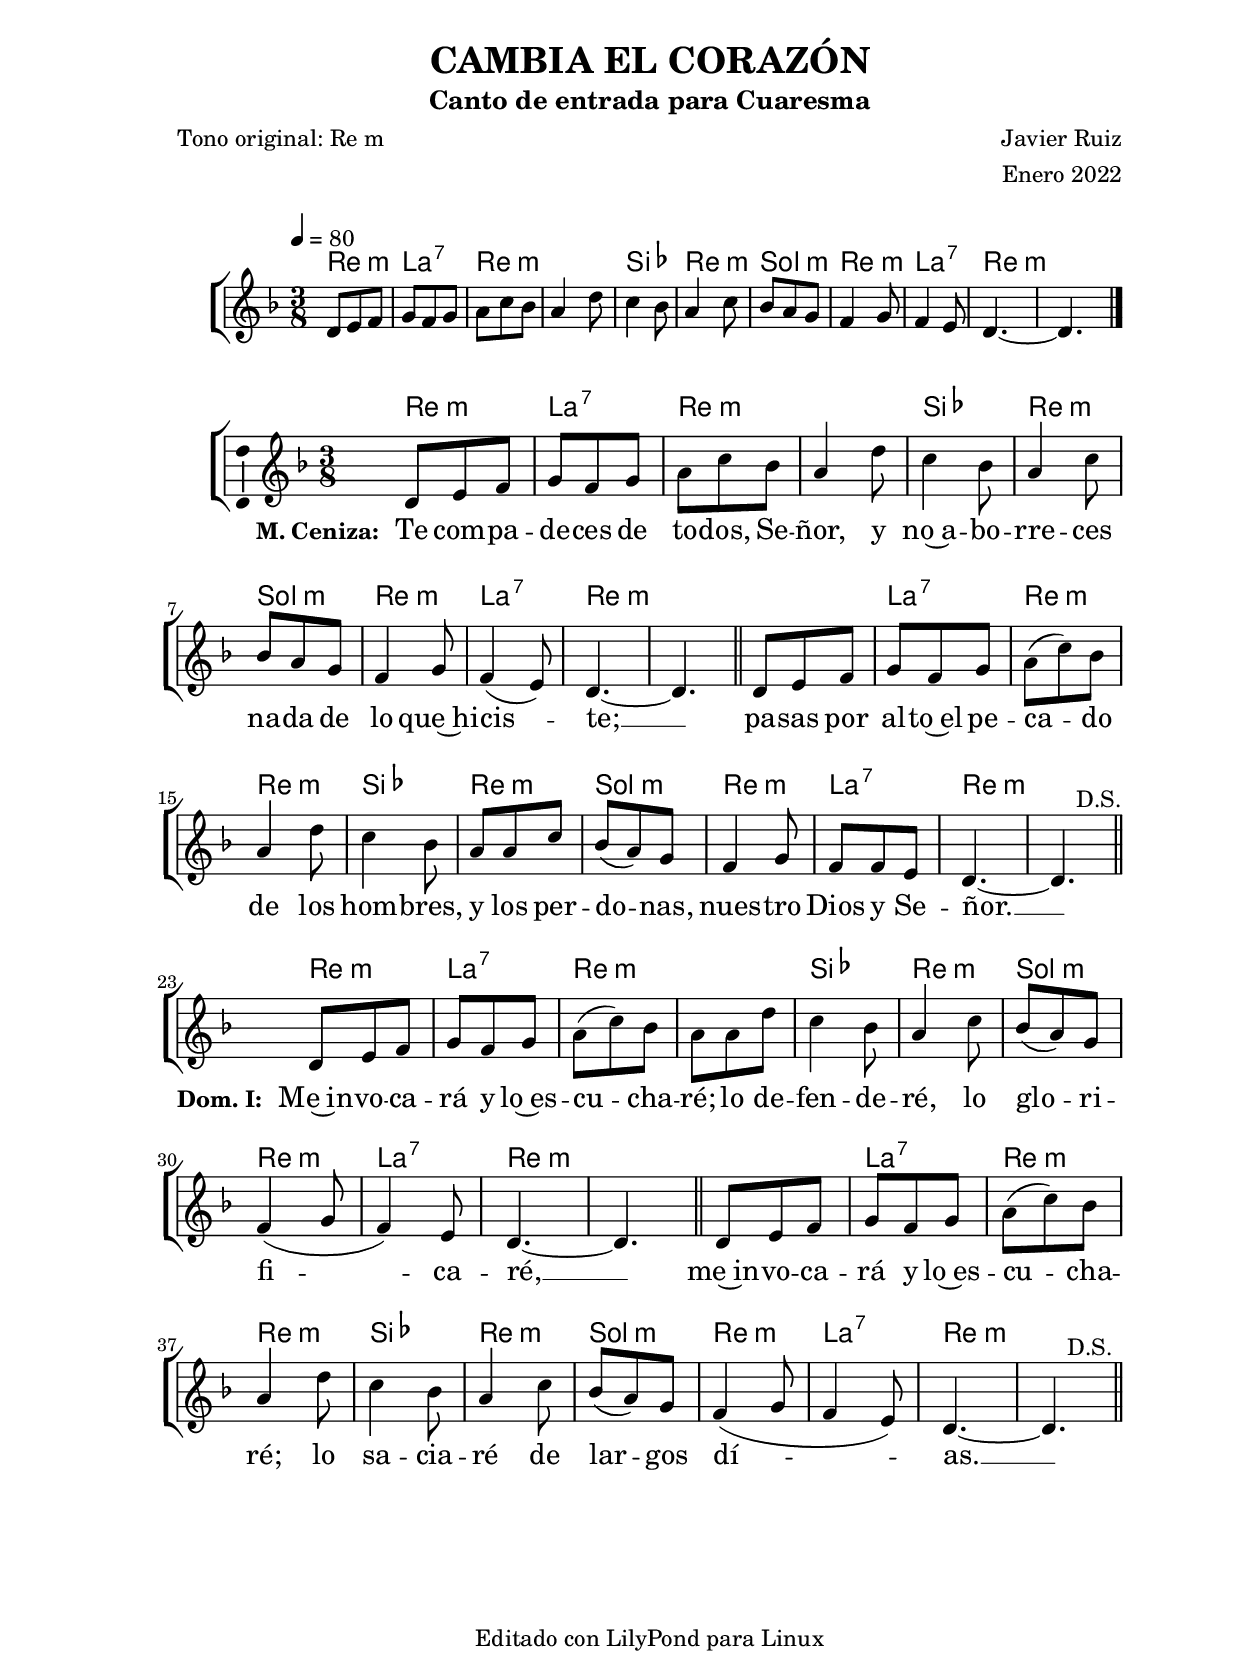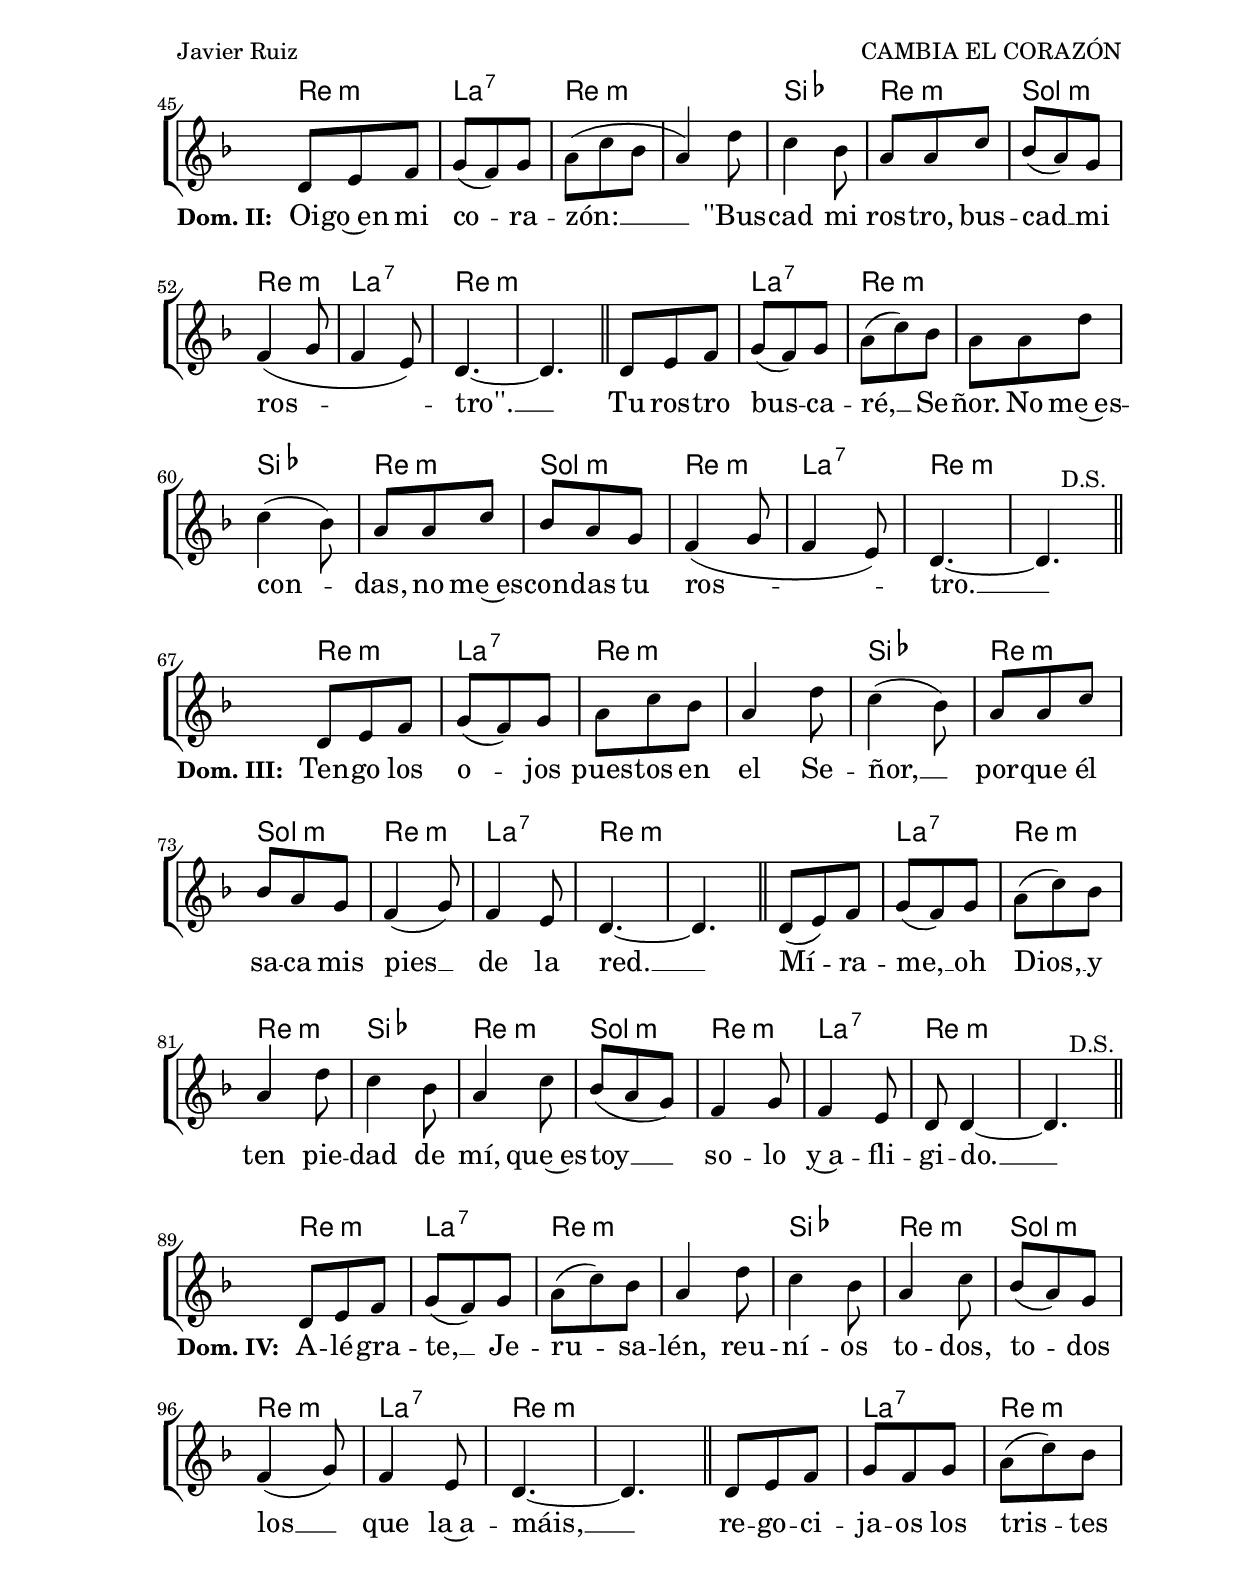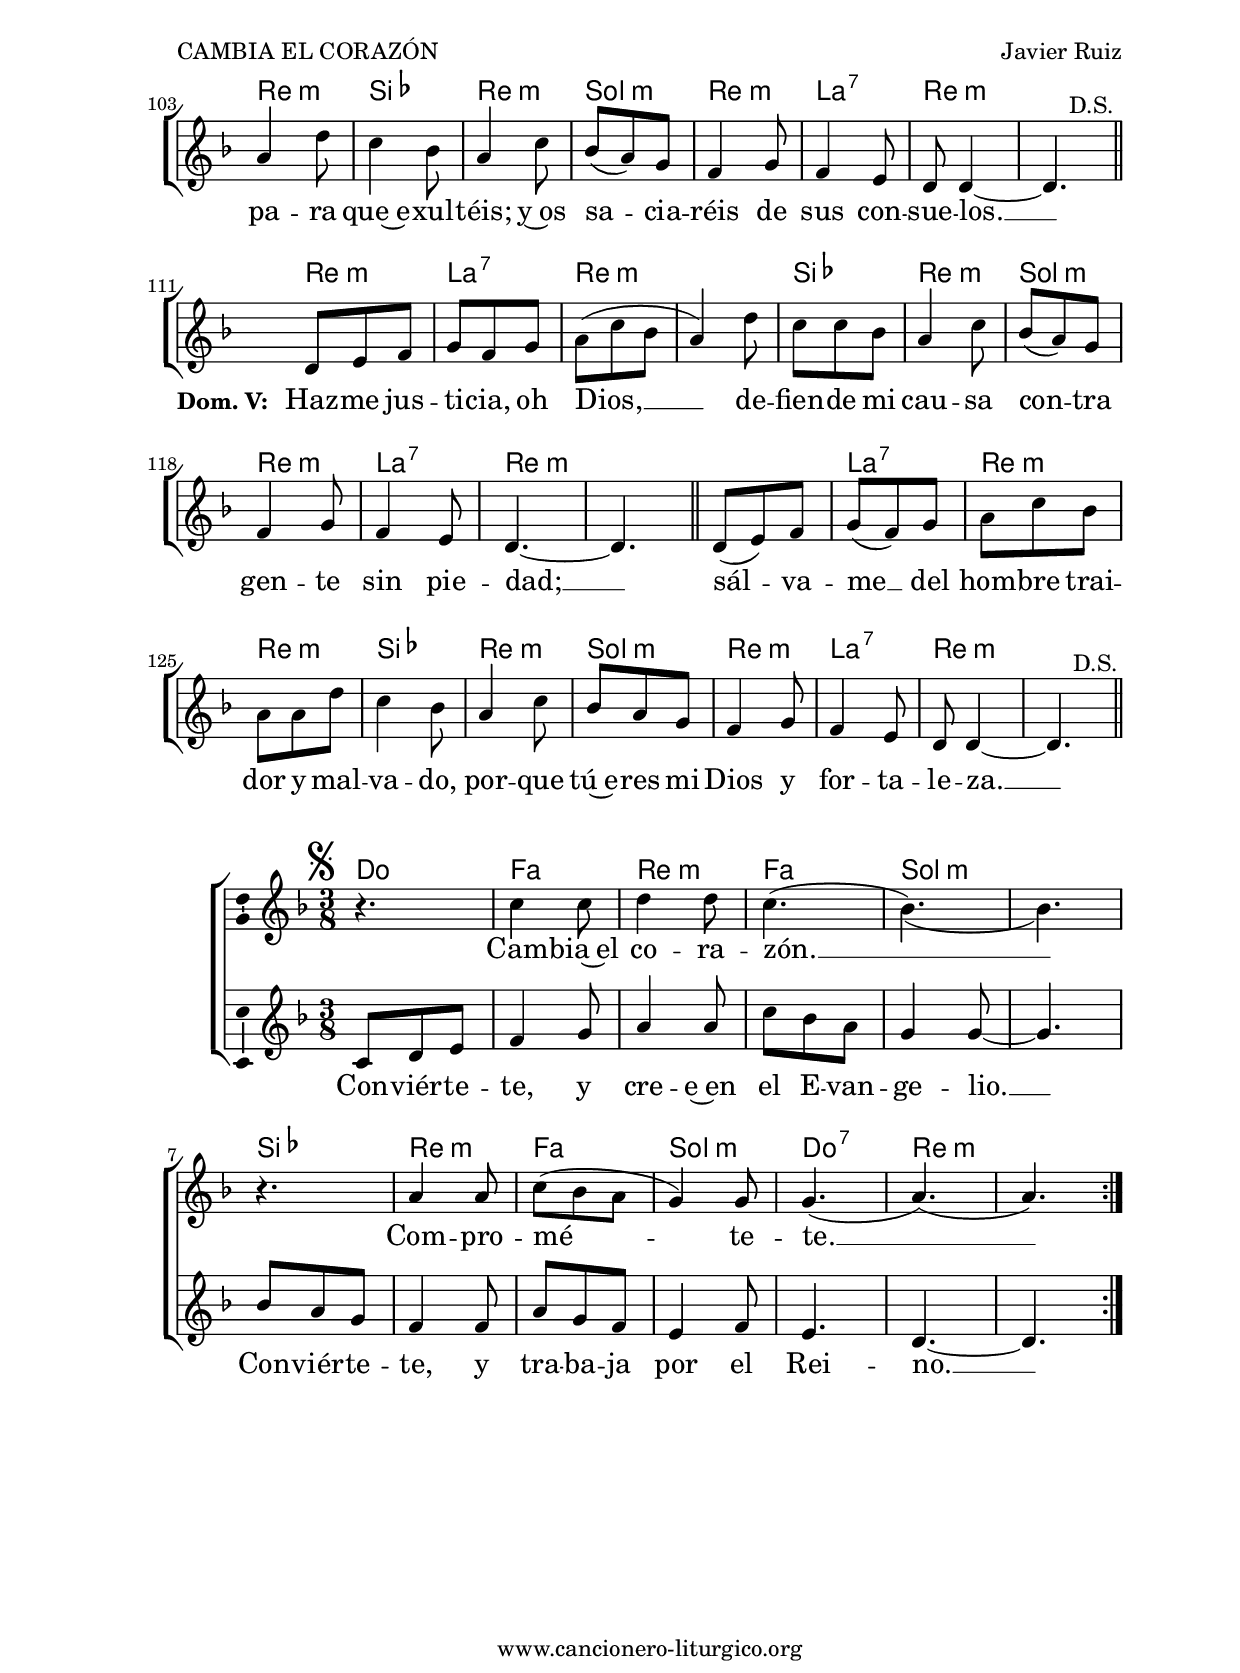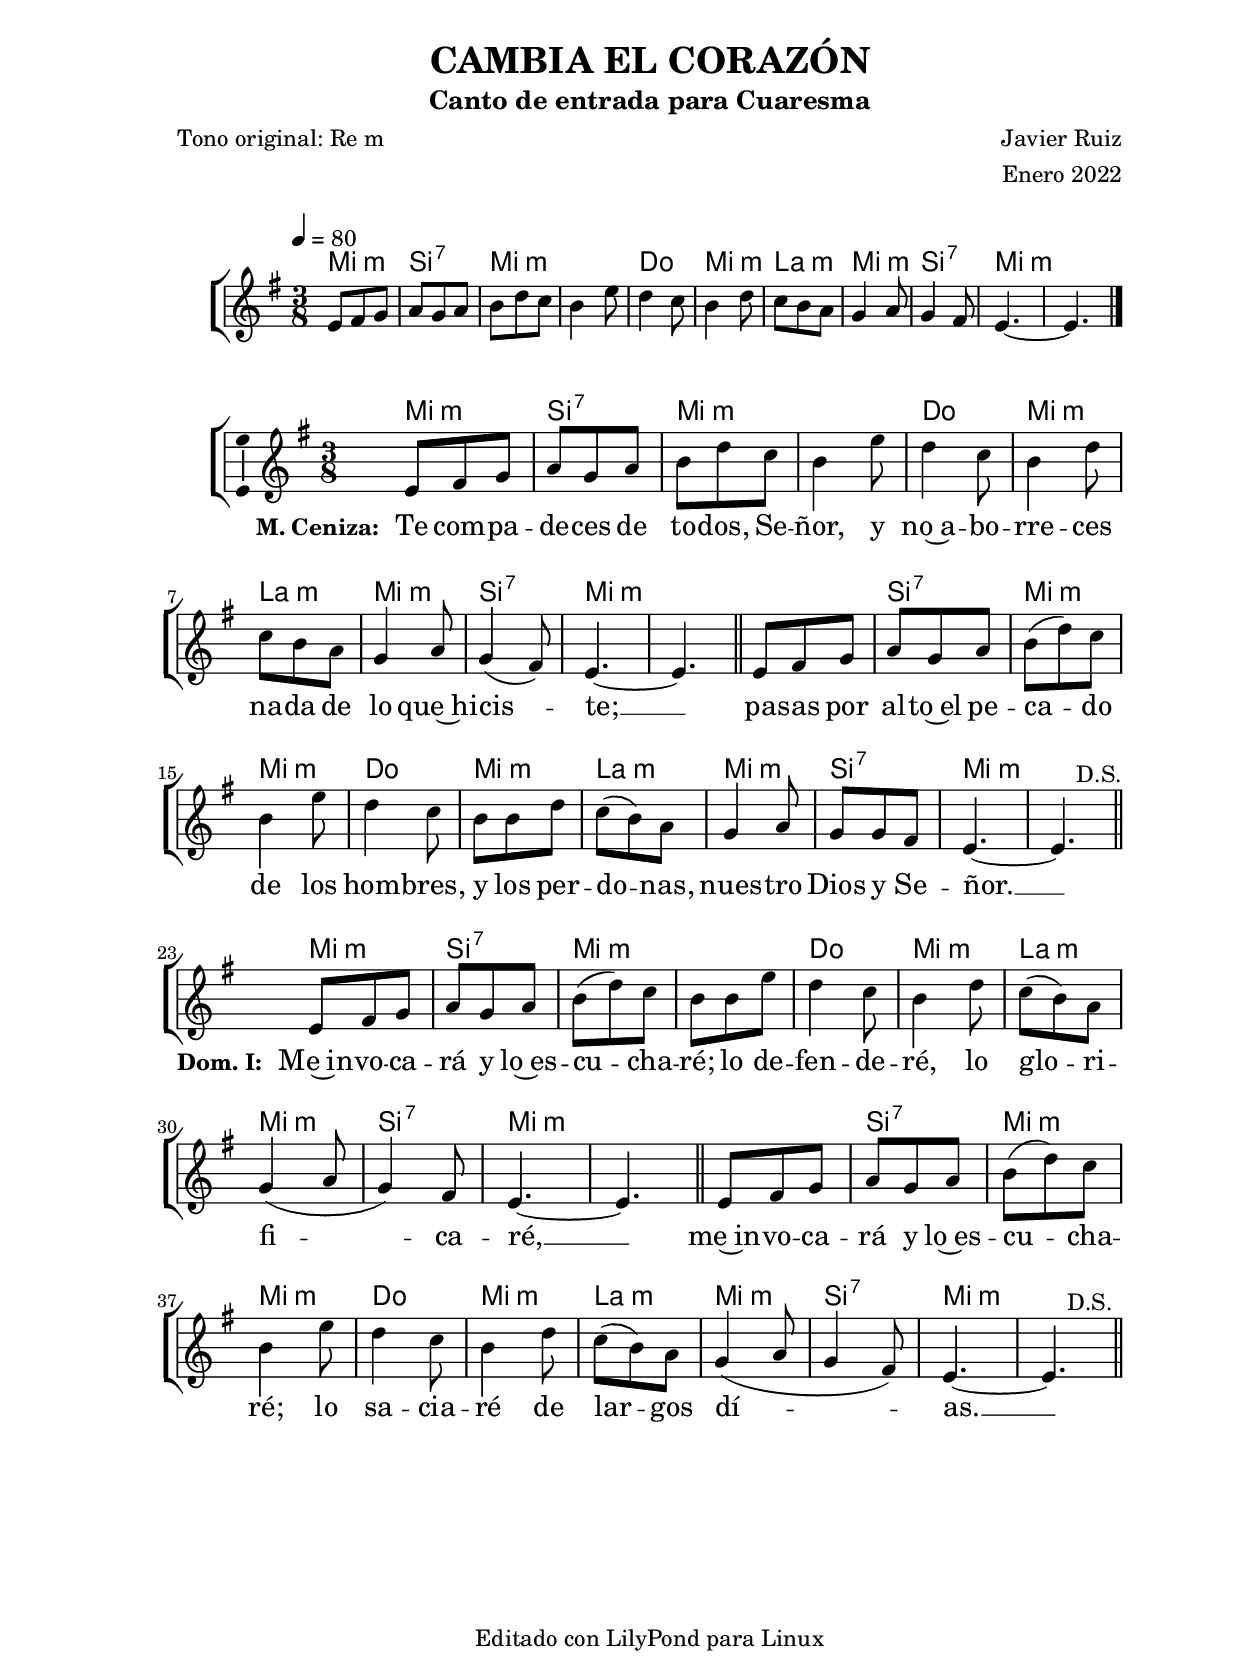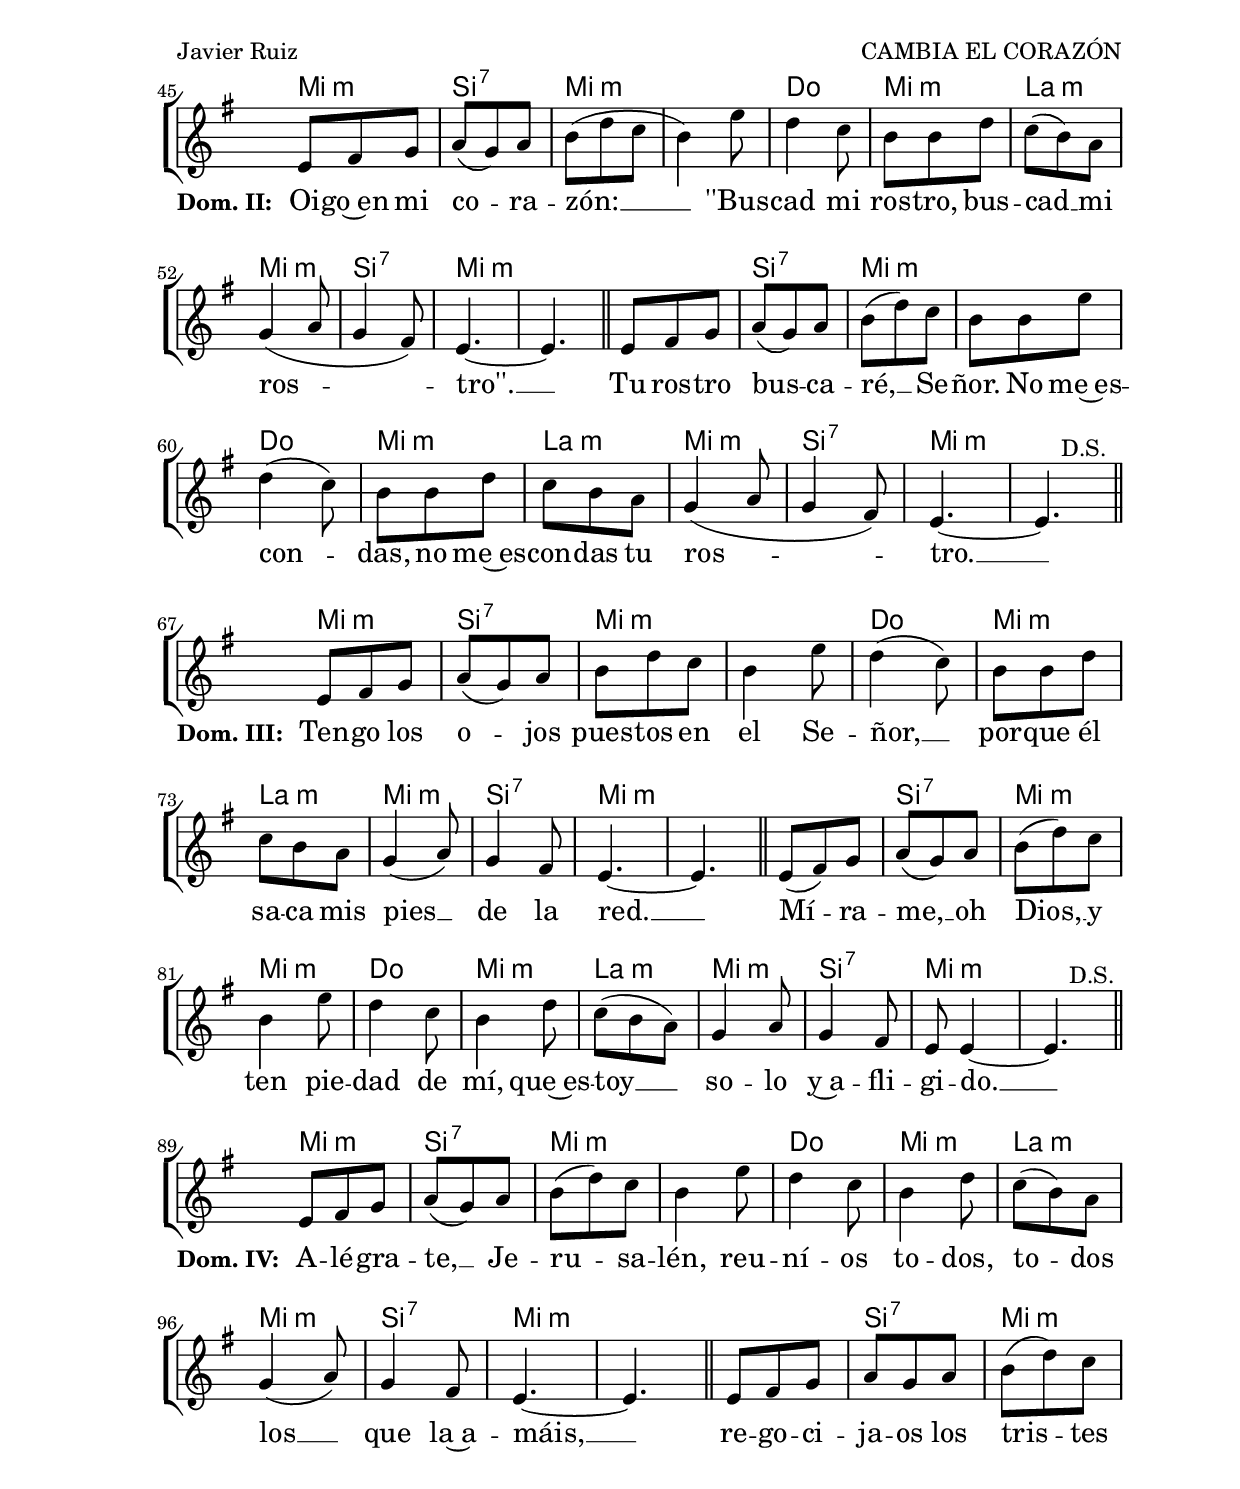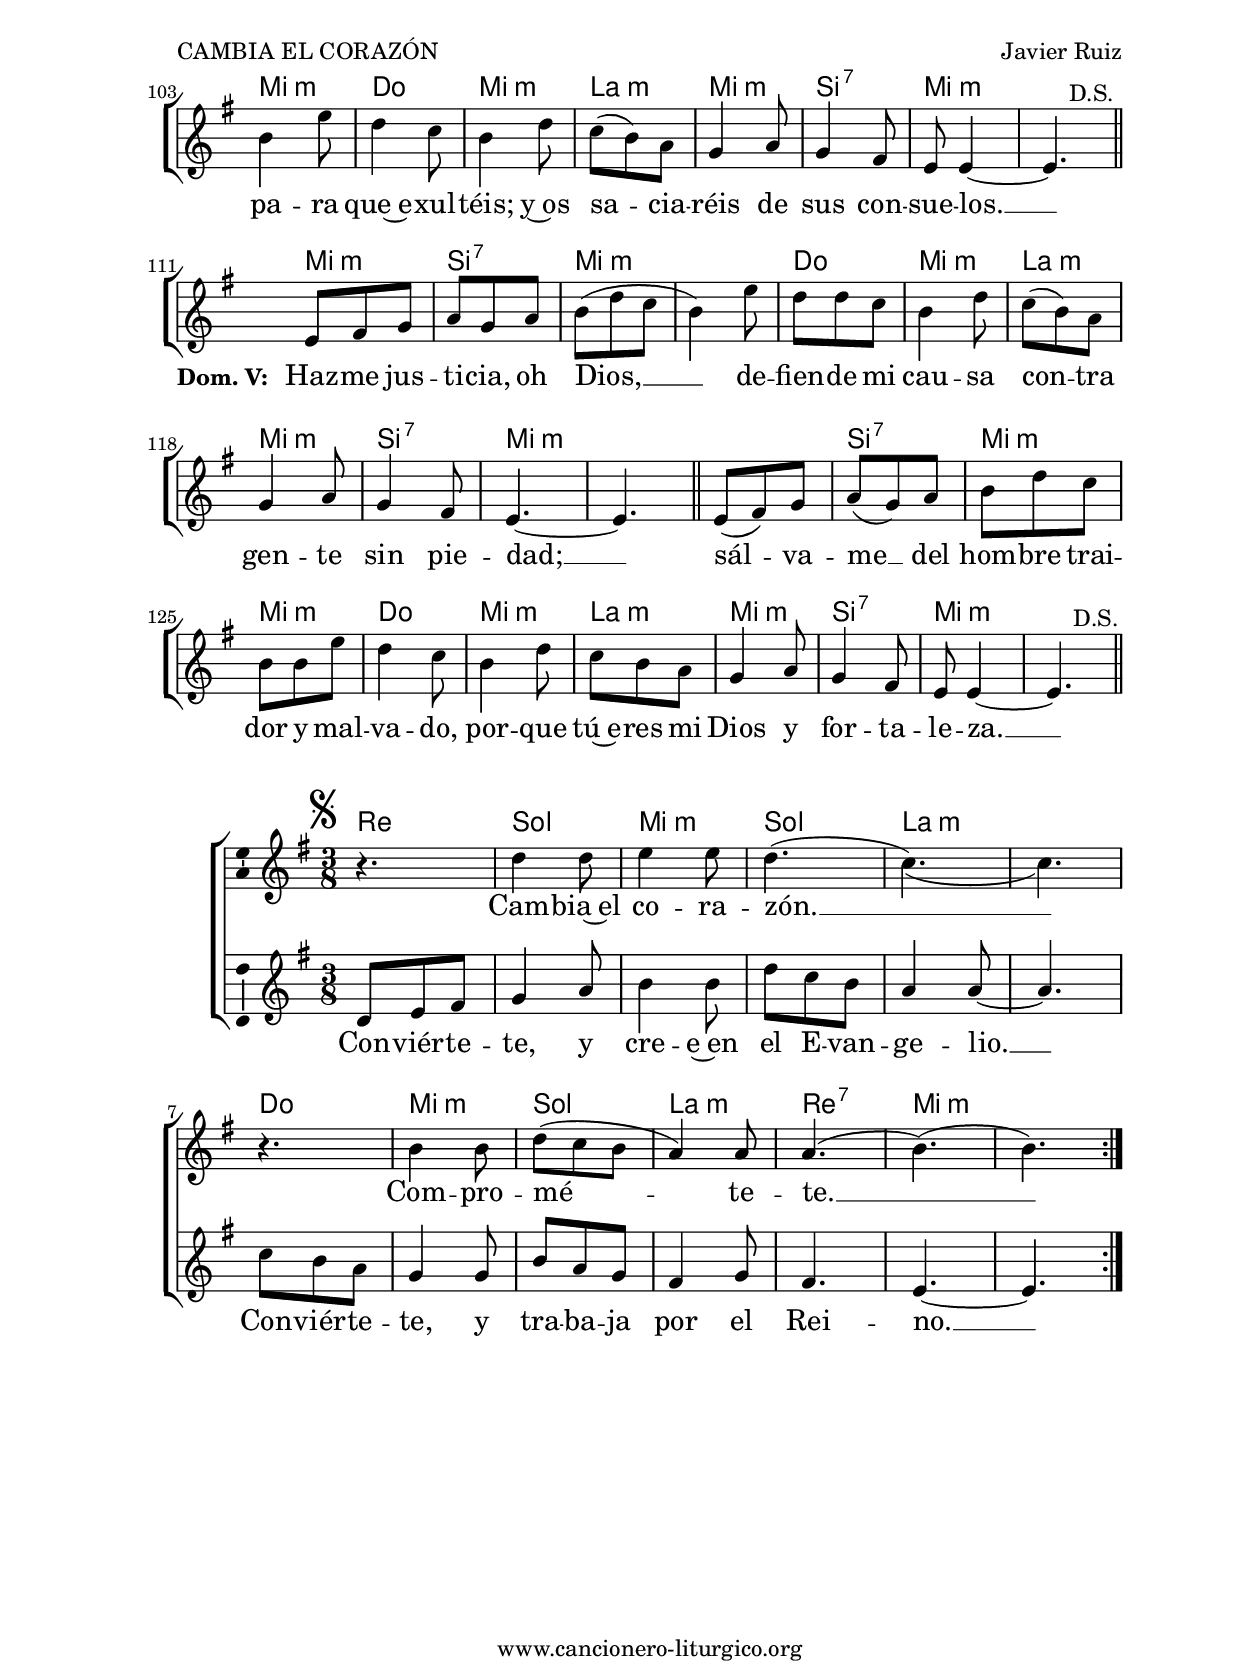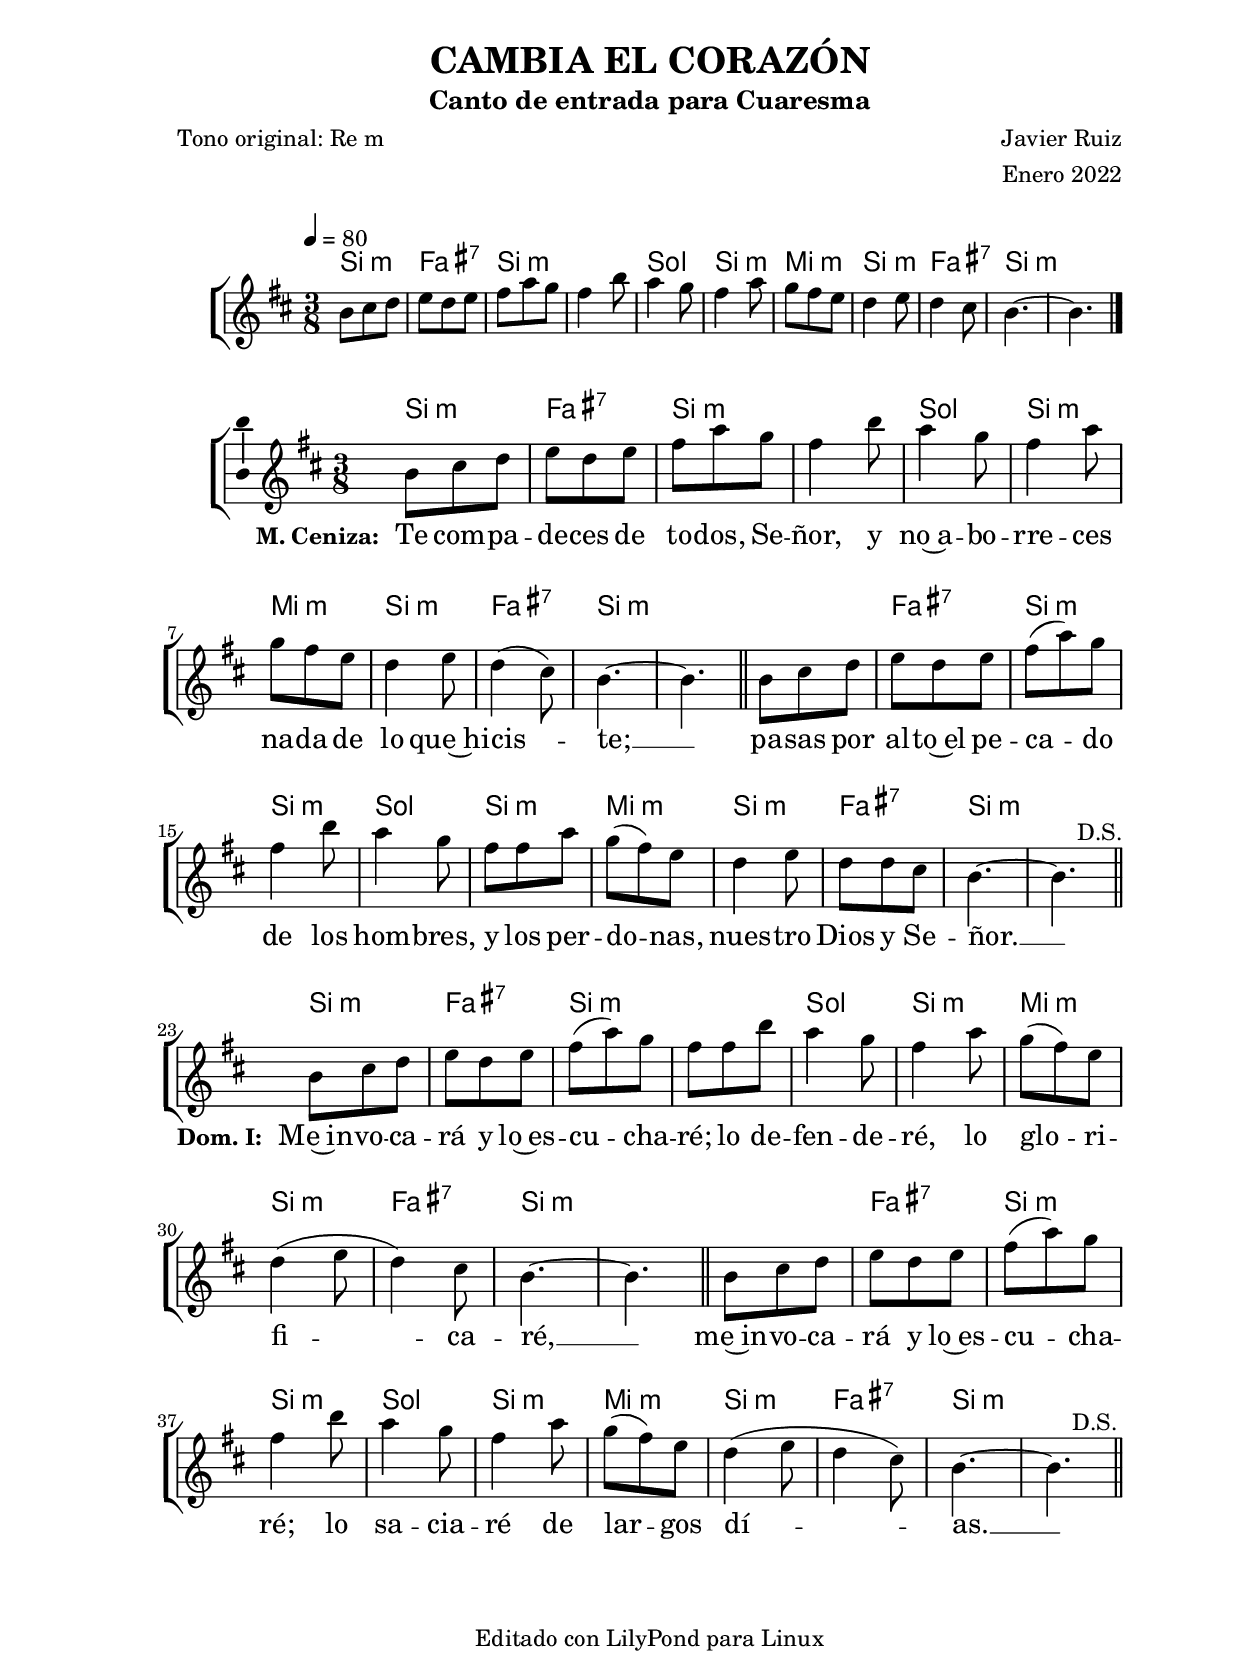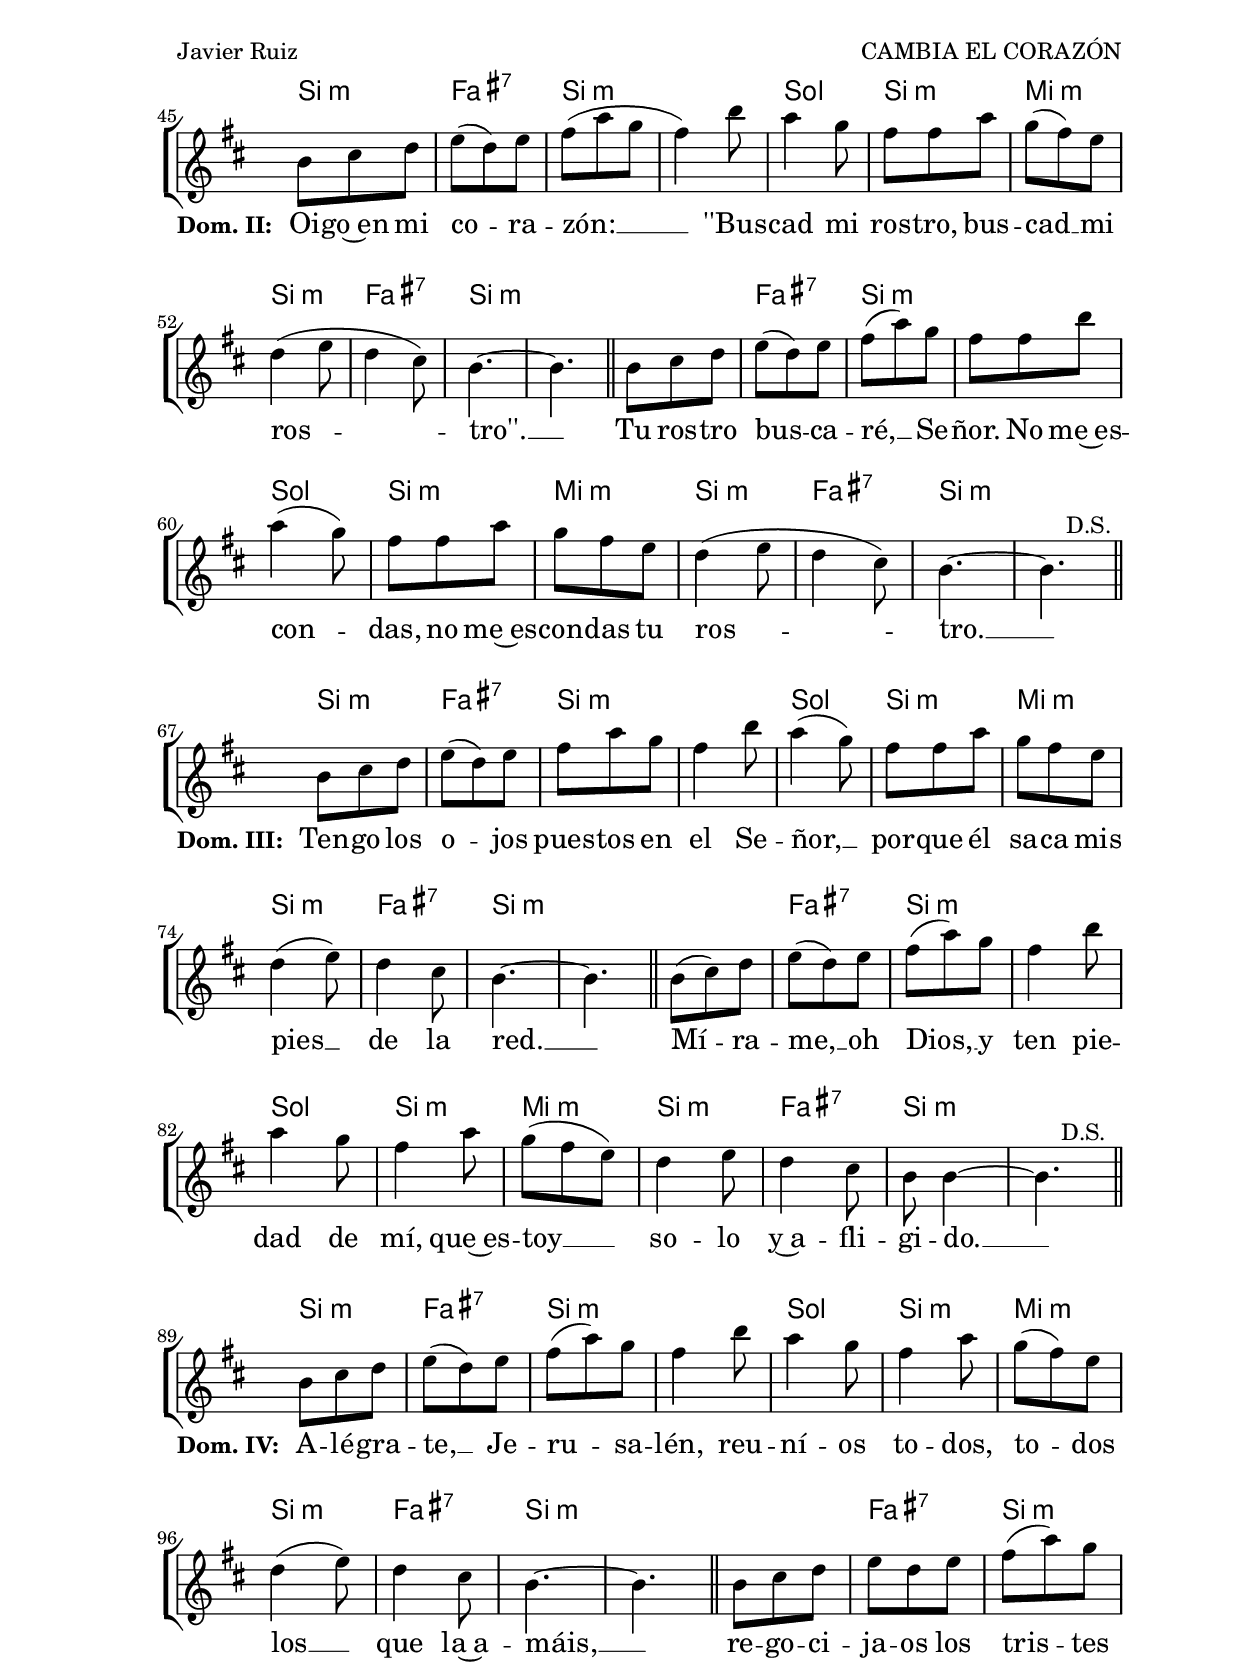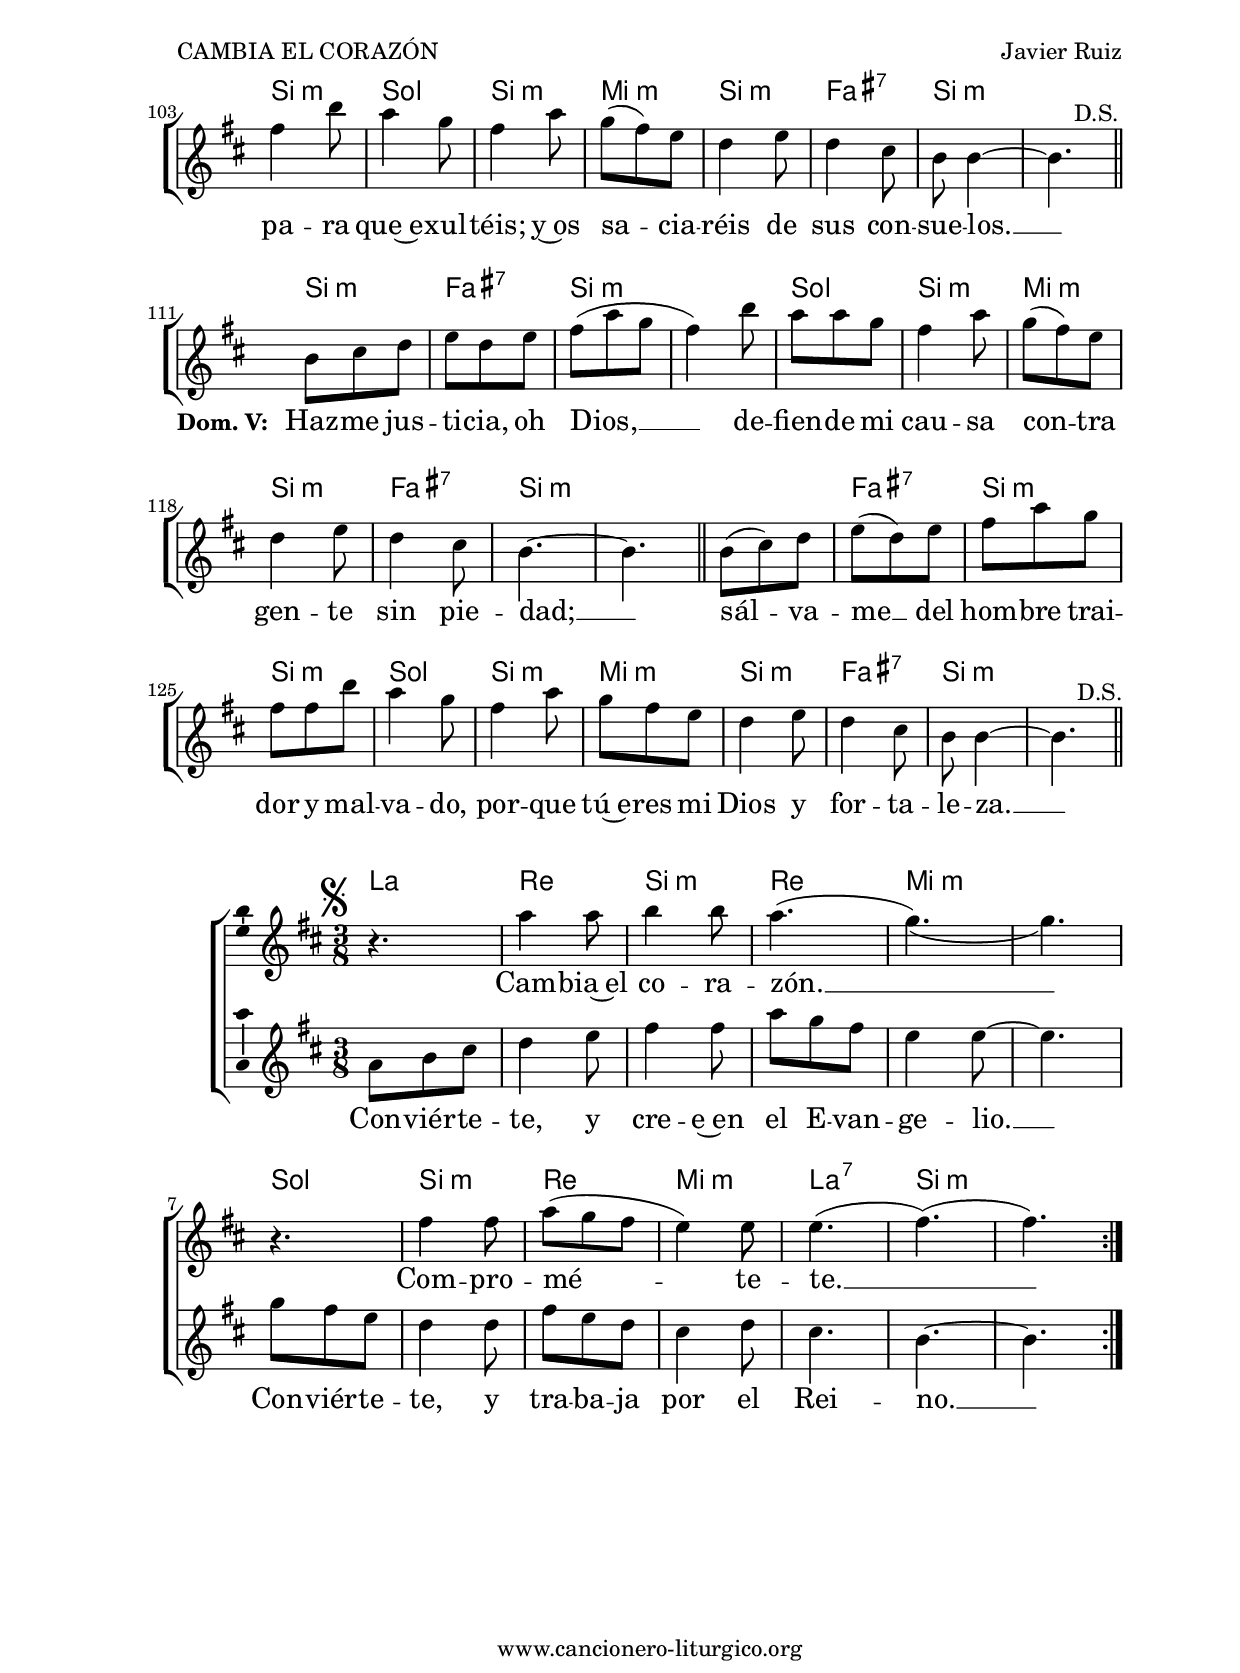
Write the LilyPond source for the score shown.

%
%lilypond cambia-el-corazons-jruiz.ly
%timidity cambia-el-corazons-jruiz.midi -Ow -o cambia-el-corazons-jruiz.wav
%timidity cambia-el-corazons-jruiz.midi -Ow -o - | lame - cambia-el-corazons-jruiz.mp3
%
%Para convertir de .wav a .mp3:
%lame -h -m j filename.wav
%
%
%para escuchar el midi:
%timidity nombrefichero.midi
%


%versión de lilypond para la que se ha escrito esta partitura:
\version "2.16.0"

	%Tamaño papel
	#(set-default-paper-size "a4")
	%Tamaño partitura
	#(set-global-staff-size 20)
	%No responde al pulsar sobre una nota
	#(ly:set-option 'point-and-click #f)

%parámetros del encabezamiento:
\header {
	title = "CAMBIA EL CORAZÓN"
	subtitle = "Canto de entrada para Cuaresma"
	composer = "Javier Ruiz"
	poet = "Tono original: Re m"
	meter = ""
	arranger = "Enero 2022"
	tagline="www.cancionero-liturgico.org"
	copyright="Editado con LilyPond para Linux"
	}

%parámetros asociados al papel:
\paper  {
	oddHeaderMarkup = \markup {\fill-line { \on-the-fly #not-first-page \fromproperty #'header:title \on-the-fly #not-first-page \fromproperty #'header:composer }}
	evenHeaderMarkup = \markup {\fill-line { \fromproperty #'header:composer \fromproperty #'header:title }}
	#(set-paper-size "a4")
	print-page-number = ##f
	first-page-number = 1
	print-first-page-number = ##f
%	head-separation = 3.0 \cm
	top-margin = 2.0 \cm
%%%	bottom-margin = 0.5\cm
	bottom-margin = 0.2\cm
	left-margin = 3.0 \cm
	line-width = 16.0 \cm 
	indent = 8\mm
	interscoreline = 2.\mm
	between-system-space = 15\mm
%	para que las partituras no llenen la hoja:
	ragged-bottom = ##t
%	idem para la última hoja:
	ragged-last-bottom = ##f
%	para que las partituras llenen el ancho del papel:
	ragged-last = ##f
	after-title-space = 2.5 \cm
page-count=3
%system-count=8

	%Flexible Vertical Spacing
%	markup-markup-spacing =
%	#'((basic-distance . 15) (minimum-distance . 15) (padding . 3))
	markup-system-spacing =
	#'((basic-distance . 15) (minimum-distance . 15) (padding . 3))
	system-system-spacing =
	#'((basic-distance . 15) (minimum-distance . 15) (padding . 3))
	score-system-spacing =
	#'((basic-distance . 15) (minimum-distance . 15) (padding . 5))
%	top-system-spacing = % header
%	#'((basic-distance . 8) (minimum-distance . 0) (padding . 0))
%	top-markup-spacing =
%	#'((basic-distance . 20) (minimum-distance . 20) (padding . 0))
	last-bottom-spacing = % footer
	#'((basic-distance . 5) (minimum-distance . 5) (padding . 0))
%	score-markup-spacing =
%	#'((basic-distance . 16) (minimum-distance . 13) (padding . 0))

	}


%parámetros que afectan a toda la partitura:
globalintro =  {
	%clave de sol (G):
	\clef G
	%armadura:
%	\transpose ees f
	\key d \minor
	\tempo 4=80
	\set Score.tempoHideNote = ##f
	}

global =  {
	%clave de sol (G):
	\clef G
	%armadura:
%	\transpose ees f
	\key d \minor
	\tempo 4=80
	\set Score.tempoHideNote = ##t
	}


acordesintro = {
	\italianChords
	\chordmode {
%	\transpose ees f
{

d4.:m a:7 d:m d:m bes d:m g:m d:m a:7 d:m d:m

	}
	}
}


melodiaintro = 
%	\transpose ees f
{

	\relative c'{
	\time 3/8

d8 e f
g8 f g
a8 c bes
a4 d8
c4 bes8
a4 c8
bes8 a g
f4 g8
f4 e8
d4.~
d4.


}
	\bar "|."
	}


melodiaintrodos = 
%	\transpose ees f
{

	\relative c'{
	\time 3/8

s4.

}
	\bar "|."
	}


melodiaintrobajo = 
%	\transpose ees f
{

	%clave de fa (F):
	\clef F

	\relative c{
	\time 3/8

s4.

}
	\bar "|."
	}


acordes = {
	\italianChords
	\chordmode {
%	\transpose ees f
{

d4.:m a:7 d:m d:m bes d:m g:m d:m a:7 d:m d:m
d4.:m a:7 d:m d:m bes d:m g:m d:m a:7 d:m d:m
d4.:m a:7 d:m d:m bes d:m g:m d:m a:7 d:m d:m
d4.:m a:7 d:m d:m bes d:m g:m d:m a:7 d:m d:m
d4.:m a:7 d:m d:m bes d:m g:m d:m a:7 d:m d:m
d4.:m a:7 d:m d:m bes d:m g:m d:m a:7 d:m d:m
d4.:m a:7 d:m d:m bes d:m g:m d:m a:7 d:m d:m
d4.:m a:7 d:m d:m bes d:m g:m d:m a:7 d:m d:m
d4.:m a:7 d:m d:m bes d:m g:m d:m a:7 d:m d:m
d4.:m a:7 d:m d:m bes d:m g:m d:m a:7 d:m d:m
d4.:m a:7 d:m d:m bes d:m g:m d:m a:7 d:m d:m
d4.:m a:7 d:m d:m bes d:m g:m d:m a:7 d:m d:m

	}
	}
}


melodiatrompeta = 
%	\transpose ees f
{

	\relative c''{
	\time 3/8

R4.*22

}

%	\bar "|."
	}


melodia = 
%	\transpose ees f
{

	\relative c'{

\phrasingSlurDashed

	\time 3/8

d8 e f
g8 f g
a8 c bes
a4 d8
c4 bes8
a4 c8
bes8 a g
f4 g8
f4 (e8)
d4.~
d4.

\bar"||"
%\break

d8 e f
g8 f g
a8 (c) bes
a4 d8
c4 bes8
a8 a c
bes8 (a) g
f4 g8
f8 f e8
d4.~
d4.^"    D.S."

\bar"||"
\break

%%% ESTROFA DOMINGO I CUARESMA
d8 e f
g8 f g
a8 (c) bes
a8 a d
c4 bes8
a4 c8
bes8 (a) g
f4 (g8
f4) e8
d4.~
d4.

\bar"||"
%\break

d8 e f
g8 f g
a8 (c) bes
a4 d8
c4 bes8
a4 c8
bes8 (a) g
f4 (g8
f4 e8)
d4.~
d4.^"    D.S."

\bar"||"
\break
\pageBreak

%%% ESTROFA DOMINGO II CUARESMA
d8 e f
g8 (f) g
a8 (c bes
a4) d8
c4 bes8
a8 a c
bes8 (a) g
f4 (g8
f4 e8)
d4.~
d4.

\bar"||"
%\break

d8 e f
g8 (f) g
a8 (c) bes
a8 a d
c4 (bes8)
a8 a c
bes8 a g
f4 (g8
f4 e8)
d4.~
d4.^"    D.S."

\bar"||"
\break

%%% ESTROFA DOMINGO III CUARESMA
d8 e f
g8 (f) g
a8 c bes
a4 d8
c4 (bes8)
a8 a c
bes8 a g
f4 (g8)
f4 e8
d4.~
d4.

\bar"||"
%\break

d8 (e) f
g8 (f) g
a8 (c) bes
a4 d8
c4 bes8
a4 c8
bes8 (a g)
f4 g8
f4 e8
d8 d4~
d4.^"    D.S."

\bar"||"
\break

%%% ESTROFA DOMINGO IV CUARESMA
d8 e f
g8 (f) g
a8 (c) bes
a4 d8
c4 bes8
a4 c8
bes8 (a) g
f4 (g8)
f4 e8
d4.~
d4.

\bar"||"
%\break

d8 e f
g8 f g
a8 (c) bes
a4 d8
c4 bes8
a4 c8
bes8 (a) g
f4 g8
f4 e8
d8 d4~
d4.^"    D.S."

\bar"||"
\break

%%% ESTROFA DOMINGO V CUARESMA
d8 e f
g8 f g
a8 (c bes
a4) d8
c8 c bes
a4 c8
bes8 (a) g
f4 g8
f4 e8
d4.~
d4.

\bar"||"
%\break

d8 (e) f
g8 (f) g
a8 c bes
a8 a d
c4 bes8
a4 c8
bes8 a g
f4 g8
f4 e8
d8 d4~
d4.^"    D.S."

\bar"||"
%\break

}

%	\bar "|."
	}

melodiabajo = 
%	\transpose ees f
{

	%clave de fa (F):
	\clef F

	\relative c{
	\time 3/8

R4.*22

}

%	\bar "|."
	}



acordesestri = {
	\italianChords
	\chordmode {
%	\transpose ees f
{

\repeat volta 2 {
c4. f d:m f g:m g:m
bes d:m f g:m c:7 d:m d:m
}

	}
	}
}

melodiatrompetaestri = 
%	\transpose ees f
{

	\relative c''{
	\time 3/8

\repeat volta 2{
R4.*13
}

}

%	\bar "|."
	}


melodiaaltaestri = 
%	\transpose ees f
{

	\relative c''{
	\time 3/8

\repeat volta 2{
r4.
c4 c8
d4 d8
c4.
(bes4.)
_(bes4.)

r4.
a4 a8
c8 (bes a
g4) g8
g4.
(a4.)
(a4.)
}

}

%	\bar "|."
	}

melodiaestri = 
%	\transpose ees f
{

	\relative c'{

	\time 3/8

\repeat volta 2 {
\mark \markup { \musicglyph #"scripts.segno" }
c8 d e
f4 g8
a4 a8
c8 bes a
g4 g8~
g4.

\break

bes8 a g
f4 f8
a8 g f
e4 f8
e4.
d4.~
d4.
}

}

%	\bar "|."
	}


melodiabajoestri = 
%	\transpose ees f
{

	%clave de fa (F):
	\clef F

	\relative c{
	\time 3/8

\repeat volta 2{
R4.*13
}

}

%	\bar "|."
	}


texto = \lyricmode {
%%%Las letras están tomadas de las antífonas de entrada del Libro de la Sede, edición 2018
%%%y de los domingos de Cuaresma que se indican:

\set stanza =#"     M. Ceniza: " 
Te com -- pa -- de -- ces de to -- dos, Se -- ñor,
y no~a -- bo -- rre -- ces na -- da de lo que~hi -- cis -- te; __
pa -- sas por al -- to~el pe -- ca -- do de los hom -- bres,
y los per -- do -- nas, nues -- tro Dios y Se -- ñor. __
%%%pa -- sas por al -- to los pe -- ca -- dos de los hom -- bres,
%%%pa -- ra que se~a -- rre -- pien -- tan, y los per -- do -- nas, por -- que tú e -- res nues -- tro Dios y Se -- ñor. __
%%%y los per -- do -- nas, por -- que~e -- res nues -- tro Dios y Se -- ñor. __



\set stanza =#"Dom. I: " 
Me~in -- vo -- ca -- rá y lo~es -- cu -- cha -- ré;
lo de -- fen -- de -- ré, lo glo -- ri -- fi -- ca -- ré, __
me~in -- vo -- ca -- rá y lo~es -- cu -- cha -- ré;
lo sa -- cia -- ré de lar -- gos dí -- as. __



\set stanza =#"Dom. II: " 
Oi -- go~en mi co -- ra -- zón: __ ''Bus -- cad mi ros -- tro,
bus -- cad __ mi ros -- tro''. __
Tu ros -- tro bus -- ca -- ré, __ Se -- ñor.
No me~es -- con -- das,
no me~es -- con -- das tu ros -- tro. __

%Alternativa:
%Recuerda, Señor, que tu ternura y tu misericordia son eternas.
%Que no triunfen de nosotros nuestros enemigos; 
%sálvanos, Dios de Israel, de todos nuestros peligros.



\set stanza =#"Dom. III: " 
Ten -- go los o -- jos pues -- tos en el Se -- ñor, __
por -- que él sa -- ca mis pies __ de la red. __
%%%Ten -- go los o -- jos pues -- tos en el Se -- ñor,
%%%por -- que él __ sa -- ca, él sa -- ca mis pies __ de la red. __
Mí -- ra -- me, __ oh Dios, __ y ten pie -- dad de mí,
que~es -- toy __ so -- lo y~a -- fli -- gi -- do. __

%Alternativa:
%Cuando, por medio de vosotros, haga ver mi santidad, os reuniré de todos los países;
%derramaré sobre vosotros un agua pura que os purificará de todas vuestras inmundicias,
%y os daré un espíritu nuevo, dice el Señor.



\set stanza =#"Dom. IV: " 
A -- lé -- gra -- te, __ Je -- ru -- sa -- lén,
reu -- ní -- os to -- dos,
to -- dos los __ que la~a -- máis, __
%%%re -- go -- ci -- jaos los que~es -- tu -- vis -- teis 
re -- go -- ci -- ja -- os los 
tris -- tes pa -- ra que~e -- xul -- téis;
%%%ma -- ma -- réis a sus pe -- chos
y~os sa -- cia -- réis de sus con -- sue -- los. __



\set stanza =#"Dom. V: " 
Haz -- me jus -- ti -- cia, oh Dios, __ de -- fien -- de mi cau -- sa
con -- tra gen -- te sin pie -- dad; __
sál -- va -- me __ del hom -- bre trai -- dor y mal -- va -- do,
por -- que tú~e -- res mi Dios y
%%% mi 
for -- ta -- le -- za. __

	}

textoestri = \lyricmode {
Con -- viér -- te -- te, y cre -- e~en el E -- van -- ge -- lio. __
%%%Cam -- bia
Con -- viér -- te -- te, y tra -- ba -- ja por el Rei -- no. __

	}

textoaltaestri = \lyricmode {
Cam -- bia~el co -- ra -- zón. __
Com -- pro -- mé -- te -- te. __
}

acordesintroStaff = \context ChordNames = acordesintroStaff <<
	\set chordChanges = ##t
	\acordesintro
	>>

acordesStaff = \context ChordNames = acordesStaff <<
	\set chordChanges = ##t
	\acordes
	>>

acordesestriStaff = \context ChordNames = acordesestriStaff <<
	\set chordChanges = ##t
	\acordesestri
	>>


vozintroStaff = \context Voice = vozintroStaff
<<
	\override Staff.StaffSymbol #'staff-space = #(magstep -0.35)
	\set Staff.midiInstrument = #"violin"
	\set Staff.midiMinimumVolume = #0.4
	\set Staff.midiMaximumVolume = #0.6
	\globalintro
	\melodiaintro
	>>

vozintrodosStaff = \context Voice = vozintrodosStaff
<<
	\override Staff.StaffSymbol #'staff-space = #(magstep -0.35)
	\set Staff.midiInstrument = #"trumpet"
	\set Staff.midiMinimumVolume = #0.6
	\set Staff.midiMaximumVolume = #0.8
	\globalintro
	\melodiaintrodos
	>>

vozintrobajoStaff = \context Voice = vozintrobajoStaff
<<
	\override Staff.StaffSymbol #'staff-space = #(magstep -0.35)
	\set Staff.midiInstrument = #"english horn"
	\set Staff.midiMinimumVolume = #0.6
	\set Staff.midiMaximumVolume = #0.8
	\globalintro
	\melodiaintrobajo
	>>

voztrompetaStaff = \context Voice = voztrompetaStaff
<<
	\override Staff.StaffSymbol #'staff-space = #(magstep -0.35)
	\set Staff.midiInstrument = #"trumpet"
	\set Staff.midiMinimumVolume = #0.4
	\set Staff.midiMaximumVolume = #0.6
	\global
	\melodiatrompeta
	>>

vozStaff = \context Voice = vozStaff
\with {\consists "Ambitus_engraver"}
<<
%	\set Staff.instrumentName = ""
%	\set Staff.shortInstrumentName = ""
%	\set Staff.midiInstrument = #"clarinet"
%	\set Staff.midiInstrument = #"cello"
	\set Staff.midiInstrument = #"flute"
%	\set Staff.midiInstrument = #"electric guitar (jazz)"
%	\set Staff.midiInstrument = #"english horn"
%	\set Staff.midiInstrument = #"violin"
%	\set Staff.midiInstrument = #"glockenspiel"
	\set Staff.midiMinimumVolume = #0.8
	\set Staff.midiMaximumVolume = #1.0
	\global
	\melodia
	>>

vozbajoStaff = \context Voice = vozbajoStaff
<<
	\override Staff.StaffSymbol #'staff-space = #(magstep -0.35)
	\set Staff.midiInstrument = #"english horn"
	\set Staff.midiMinimumVolume = #0.6
	\set Staff.midiMaximumVolume = #0.8
	\global
	\melodiabajo
	>>


voztrompetaestriStaff = \context Voice = voztrompetaestriStaff
<<
	\override Staff.StaffSymbol #'staff-space = #(magstep -0.35)
	\set Staff.midiInstrument = #"trumpet"
	\set Staff.midiMinimumVolume = #0.4
	\set Staff.midiMaximumVolume = #0.6
	\global
	\melodiatrompetaestri
	>>

vozaltaestriStaff = \context Voice = vozaltaestriStaff
\with {\consists "Ambitus_engraver"}
<<
	\override Staff.StaffSymbol #'staff-space = #(magstep -0.35)
	\set Staff.midiInstrument = #"violin"
	\set Staff.midiMinimumVolume = #0.6
	\set Staff.midiMaximumVolume = #0.8
	\global
	\relative c' \melodiaaltaestri
	>>

vozestriStaff = \context Voice = vozestriStaff
\with {\consists "Ambitus_engraver"}
<<
%	\set Staff.instrumentName = ""
%	\set Staff.shortInstrumentName = ""
%	\set Staff.midiInstrument = #"clarinet"
%	\set Staff.midiInstrument = #"cello"
	\set Staff.midiInstrument = #"flute"
%	\set Staff.midiInstrument = #"electric guitar (jazz)"
%	\set Staff.midiInstrument = #"english horn"
%	\set Staff.midiInstrument = #"violin"
%	\set Staff.midiInstrument = #"glockenspiel"
	\set Staff.midiMinimumVolume = #0.8
	\set Staff.midiMaximumVolume = #1.0
	\global
	\melodiaestri
	>>

vozbajoestriStaff = \context Voice = vozbajoestriStaff
<<
	\override Staff.StaffSymbol #'staff-space = #(magstep -0.35)
	\set Staff.midiInstrument = #"english horn"
	\set Staff.midiMinimumVolume = #0.6
	\set Staff.midiMaximumVolume = #0.8
	\globalintro
	\melodiabajoestri
	>>


textoStaff = \context Lyrics = textoStaff <<
	\lyricsto vozStaff \texto
	>>

textoestriStaff = \context Lyrics = textoestriStaff <<
	\lyricsto vozestriStaff \textoestri
	>>

textoaltaestriStaff = \context Lyrics = textoaltaestriStaff <<
	\lyricsto vozaltaestriStaff \textoaltaestri
	>>


\book {
	\score {
		\context ChoirStaff {
			\override StaffGroup.SystemStartBracket #'collapse-height = #1
			\override Score.SystemStartBar #'collapse-height = #1
			<<
			\acordesintroStaff
			\vozintroStaff
%			\vozintrodosStaff
%			\vozintrobajoStaff
			>>
			}
		\layout {
	    		\context {
				\Lyrics
				\override LyricText #'font-size = #2
				}
	   		 \context {
				\Score
				\override StaffSymbol #'staff-space = #(magstep +3)
				}
%			indent = 3 \cm
%			line-width= 13.0 \cm
			}
		}
	\score {
		<<
		\context ChoirStaff {
			\override StaffGroup.SystemStartBracket #'collapse-height = #1
			\override Score.SystemStartBar #'collapse-height = #1
			<<
			\acordesStaff
%			\voztrompetaStaff
			\vozStaff
			\textoStaff
%			\vozbajoStaff
			>>
			}
		>>
		\layout {
%system-count=24
	    		\context {
				\Lyrics
				\override LyricText #'font-size = #2
				}
	   		 \context {
				\Score
				\override StaffSymbol #'staff-space = #(magstep +3)
				}
			}
		}
	\score {
		<<
		\context ChoirStaff {
%			\override StaffGroup.SystemStartBracket #'collapse-height = #1
%			\override Score.SystemStartBar #'collapse-height = #1
			<<
			\acordesestriStaff
%			\voztrompetaestriStaff
			\vozaltaestriStaff
			\textoaltaestriStaff
			\vozestriStaff
			\textoestriStaff
%			\vozbajoestriStaff
			>>
			}
		>>
		\layout {
system-count=2
	    		\context {
				\Lyrics
				\override LyricText #'font-size = #2
				}
	   		 \context {
				\Score
				\override StaffSymbol #'staff-space = #(magstep +3)
				}
			}
		}
	\score {
		\unfoldRepeats
		<<
		\context ChoirStaff {
			<<
			\acordesintroStaff
			\vozintroStaff
%			\vozintrodosStaff
%			\vozintrobajoStaff
			>>
			<<
			\acordesStaff
%			\voztrompetaStaff
			\vozStaff
%			\vozbajoStaff
			>>
			<<
			\acordesestriStaff
%			\voztrompetaestriStaff
			\vozaltaestriStaff
			\vozestriStaff
%			\vozbajoestriStaff
			>>
			}
		>>
		\midi {
	  		\context {
	  			\Score
				tempoWholesPerMinute = #(ly:make-moment 70 4)
				}
			}
		}
	}


#(define output-suffix "C")
\book {
	\score {
		\context ChoirStaff {
			\override StaffGroup.SystemStartBracket #'collapse-height = #1
			\override Score.SystemStartBar #'collapse-height = #1
\transpose c d
			<<
			\acordesintroStaff
			\vozintroStaff
%			\vozintrodosStaff
%			\vozintrobajoStaff
			>>
			}
		\layout {
	    		\context {
				\Lyrics
				\override LyricText #'font-size = #2
				}
	   		 \context {
				\Score
				\override StaffSymbol #'staff-space = #(magstep +3)
				}
%			indent = 3 \cm
%			line-width= 13.0 \cm
			}
		}
	\score {
		<<
		\context ChoirStaff {
			\override StaffGroup.SystemStartBracket #'collapse-height = #1
			\override Score.SystemStartBar #'collapse-height = #1
\transpose c d
			<<
			\acordesStaff
%			\voztrompetaStaff
			\vozStaff
			\textoStaff
%			\vozbajoStaff
			>>
			}
		>>
		\layout {
%system-count=6
	    		\context {
				\Lyrics
				\override LyricText #'font-size = #2
				}
	   		 \context {
				\Score
				\override StaffSymbol #'staff-space = #(magstep +3)
				}
			}
		}
	\score {
		<<
		\context ChoirStaff {
%			\override StaffGroup.SystemStartBracket #'collapse-height = #1
%			\override Score.SystemStartBar #'collapse-height = #1
\transpose c d
			<<
			\acordesestriStaff
%			\voztrompetaestriStaff
			\vozaltaestriStaff
			\textoaltaestriStaff
			\vozestriStaff
			\textoestriStaff
%			\vozbajoestriStaff
			>>
			}
		>>
		\layout {
system-count=2
	    		\context {
				\Lyrics
				\override LyricText #'font-size = #2
				}
	   		 \context {
				\Score
				\override StaffSymbol #'staff-space = #(magstep +3)
				}
			}
		}
	}


#(define output-suffix "S")
\book {
	\score {
		\context ChoirStaff {
			\override StaffGroup.SystemStartBracket #'collapse-height = #1
			\override Score.SystemStartBar #'collapse-height = #1
\transpose c a
			<<
			\acordesintroStaff
			\vozintroStaff
%			\vozintrodosStaff
%			\vozintrobajoStaff
			>>
			}
		\layout {
	    		\context {
				\Lyrics
				\override LyricText #'font-size = #2
				}
	   		 \context {
				\Score
				\override StaffSymbol #'staff-space = #(magstep +3)
				}
%			indent = 3 \cm
%			line-width= 13.0 \cm
			}
		}
	\score {
		<<
		\context ChoirStaff {
			\override StaffGroup.SystemStartBracket #'collapse-height = #1
			\override Score.SystemStartBar #'collapse-height = #1
\transpose c a
			<<
			\acordesStaff
%			\voztrompetaStaff
			\vozStaff
			\textoStaff
%\transpose a a,
%			\vozbajoStaff
			>>
			}
		>>
		\layout {
%system-count=6
	    		\context {
				\Lyrics
				\override LyricText #'font-size = #2
				}
	   		 \context {
				\Score
				\override StaffSymbol #'staff-space = #(magstep +3)
				}
			}
		}
	\score {
		<<
		\context ChoirStaff {
%			\override StaffGroup.SystemStartBracket #'collapse-height = #1
%			\override Score.SystemStartBar #'collapse-height = #1
\transpose c a
			<<
			\acordesestriStaff
%			\voztrompetaestriStaff
			\vozaltaestriStaff
			\textoaltaestriStaff
			\vozestriStaff
			\textoestriStaff
%\transpose a a,
%			\vozbajoestriStaff
			>>
			}
		>>
		\layout {
system-count=2
	    		\context {
				\Lyrics
				\override LyricText #'font-size = #2
				}
	   		 \context {
				\Score
				\override StaffSymbol #'staff-space = #(magstep +3)
				}
			}
		}
	}


